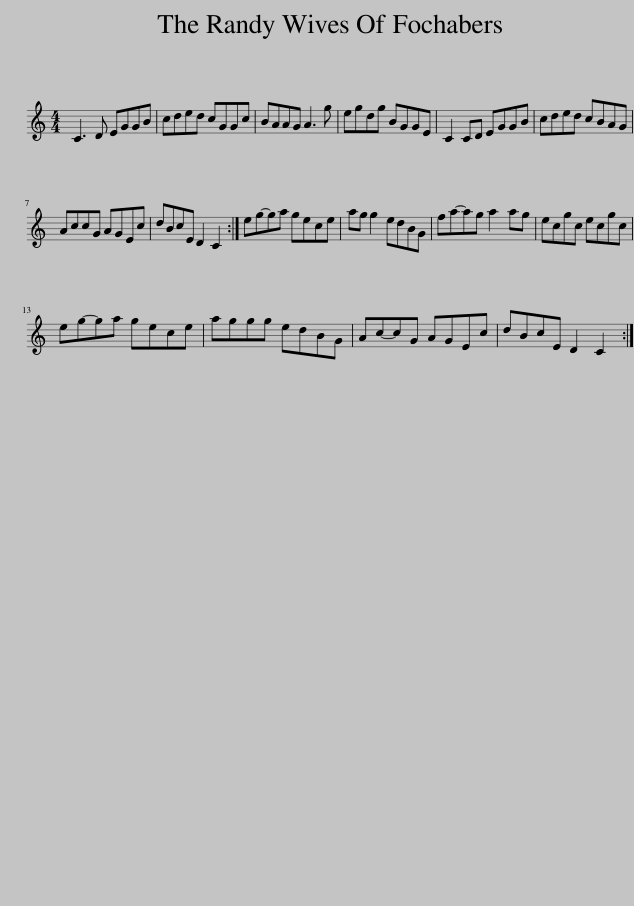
X:1
L:1/8
M:4/4
I:linebreak $
K:C
V:1 treble
V:1
 C3 D EGGB | cded cGGc | BAAG A3 g | egdg BGGE | C2 CD EGGB | %5
 cded cBAG |$ AccG AGEc | dBcE D2 C2 :| eg-ga gece | ag g2 edBG | %10
 fa-ag a2 ag | ecgc ecgc |$ eg-ga gece | aggg edBG | Ac-cG AGEc | %15
 dBcE D2 C2 :| %16
